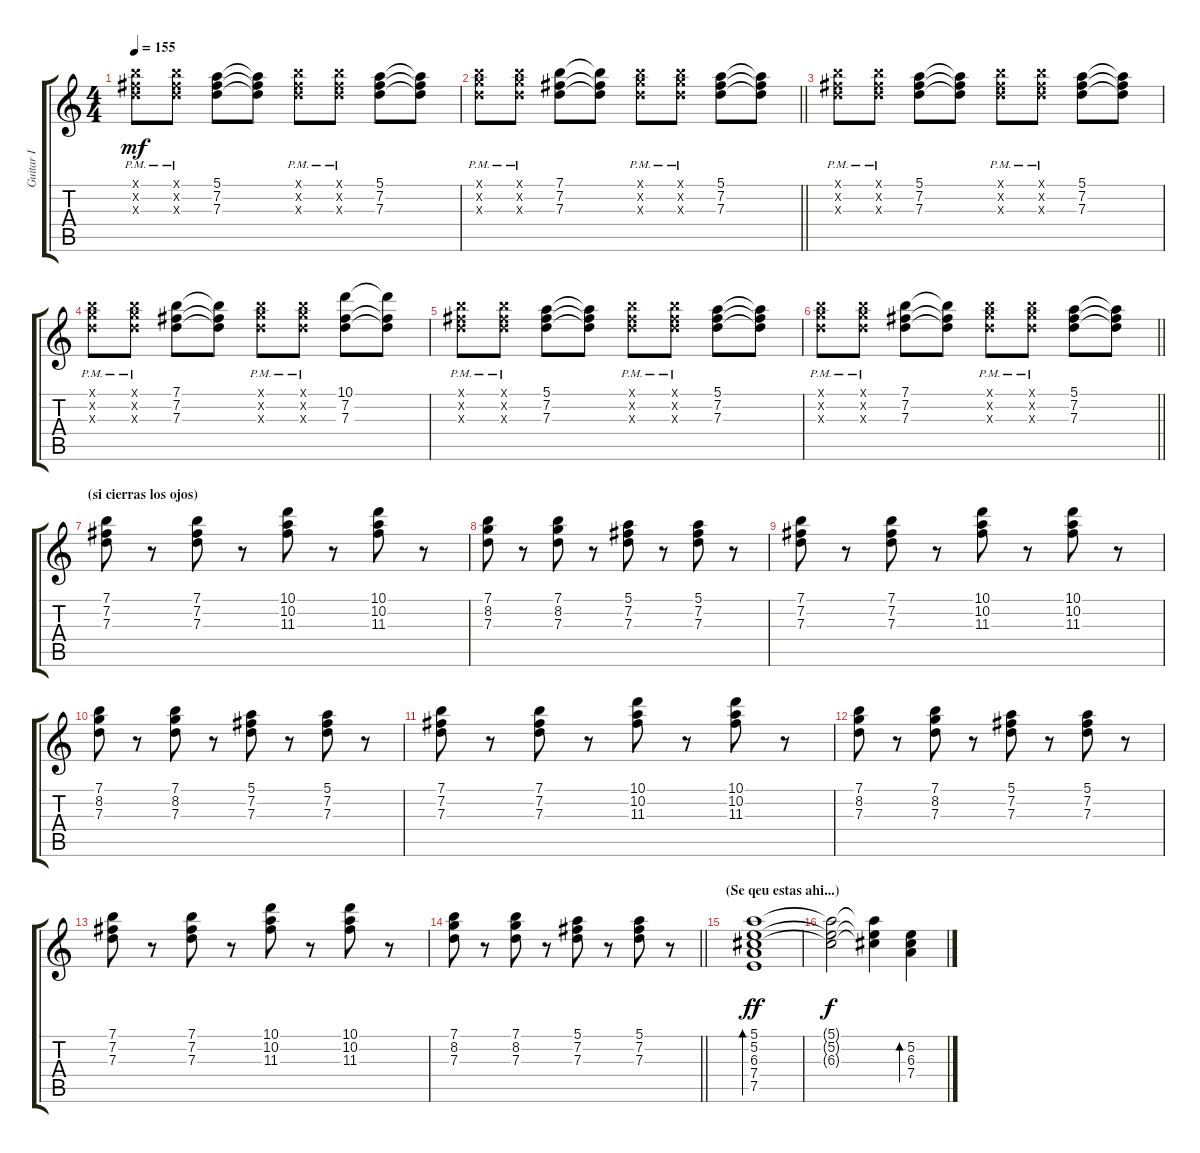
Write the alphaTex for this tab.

\track ("Guitar I" "Guitar I") {instrument overdrivenguitar}
\staff {score tabs}
\tuning (E4 B3 G3 D3 A2 E2) {hide}
\ts (4 4)
\tempo 155
\clef g2
\ks c
(7.1{pm x} 7.2{pm x} 7.3{pm x}).8{dy mf} (7.1{pm x} 7.2{pm x} 7.3{pm x}).8 (5.1 7.2 7.3).8 (5.1{t} 7.2{t} 7.3{t}).8 (7.1{pm x} 7.2{pm x} 7.3{pm x}).8 (7.1{pm x} 7.2{pm x} 7.3{pm x}).8 (5.1 7.2 7.3).8 (5.1{t} 7.2{t} 7.3{t}).8 |
\barLineRight lightlight
(7.1{pm x} 8.2{pm x} 7.3{pm x}).8 (7.1{pm x} 8.2{pm x} 7.3{pm x}).8 (7.1 7.2 7.3).8 (7.1{t} 7.2{t} 7.3{t}).8 (7.1{pm x} 8.2{pm x} 7.3{pm x}).8 (7.1{pm x} 8.2{pm x} 7.3{pm x}).8 (5.1 7.2 7.3).8 (5.1{t} 7.2{t} 7.3{t}).8 |
(7.1{pm x} 7.2{pm x} 7.3{pm x}).8 (7.1{pm x} 7.2{pm x} 7.3{pm x}).8 (5.1 7.2 7.3).8 (5.1{t} 7.2{t} 7.3{t}).8 (7.1{pm x} 7.2{pm x} 7.3{pm x}).8 (7.1{pm x} 7.2{pm x} 7.3{pm x}).8 (5.1 7.2 7.3).8 (5.1{t} 7.2{t} 7.3{t}).8 |
(7.1{pm x} 8.2{pm x} 7.3{pm x}).8 (7.1{pm x} 8.2{pm x} 7.3{pm x}).8 (7.1 7.2 7.3).8 (7.1{t} 7.2{t} 7.3{t}).8 (7.1{pm x} 8.2{pm x} 7.3{pm x}).8 (7.1{pm x} 8.2{pm x} 7.3{pm x}).8 (10.1 7.2 7.3).8 (10.1{t} 7.2{t} 7.3{t}).8 |
(7.1{pm x} 7.2{pm x} 7.3{pm x}).8 (7.1{pm x} 7.2{pm x} 7.3{pm x}).8 (5.1 7.2 7.3).8 (5.1{t} 7.2{t} 7.3{t}).8 (7.1{pm x} 7.2{pm x} 7.3{pm x}).8 (7.1{pm x} 7.2{pm x} 7.3{pm x}).8 (5.1 7.2 7.3).8 (5.1{t} 7.2{t} 7.3{t}).8 |
\barLineRight lightlight
(7.1{pm x} 8.2{pm x} 7.3{pm x}).8 (7.1{pm x} 8.2{pm x} 7.3{pm x}).8 (7.1 7.2 7.3).8 (7.1{t} 7.2{t} 7.3{t}).8 (7.1{pm x} 8.2{pm x} 7.3{pm x}).8 (7.1{pm x} 8.2{pm x} 7.3{pm x}).8 (5.1 7.2 7.3).8 (5.1{t} 7.2{t} 7.3{t}).8 |
\section ("" "(si cierras los ojos)")
(7.1 7.2 7.3).8 r.8 (7.1 7.2 7.3).8 r.8 (10.1 10.2 11.3).8 r.8 (10.1 10.2 11.3).8 r.8 |
(7.1 8.2 7.3).8 r.8 (7.1 8.2 7.3).8 r.8 (5.1 7.2 7.3).8 r.8 (5.1 7.2 7.3).8 r.8 |
(7.1 7.2 7.3).8 r.8 (7.1 7.2 7.3).8 r.8 (10.1 10.2 11.3).8 r.8 (10.1 10.2 11.3).8 r.8 |
(7.1 8.2 7.3).8 r.8 (7.1 8.2 7.3).8 r.8 (5.1 7.2 7.3).8 r.8 (5.1 7.2 7.3).8 r.8 |
(7.1 7.2 7.3).8 r.8 (7.1 7.2 7.3).8 r.8 (10.1 10.2 11.3).8 r.8 (10.1 10.2 11.3).8 r.8 |
(7.1 8.2 7.3).8 r.8 (7.1 8.2 7.3).8 r.8 (5.1 7.2 7.3).8 r.8 (5.1 7.2 7.3).8 r.8 |
(7.1 7.2 7.3).8 r.8 (7.1 7.2 7.3).8 r.8 (10.1 10.2 11.3).8 r.8 (10.1 10.2 11.3).8 r.8 |
\barLineRight lightlight
(7.1 8.2 7.3).8 r.8 (7.1 8.2 7.3).8 r.8 (5.1 7.2 7.3).8 r.8 (5.1 7.2 7.3).8 r.8 |
\section ("" "(Se qeu estas ahi...)")
(5.1 5.2 6.3 7.4 7.5).1{bd 240 dy ff} |
(5.1{t} 5.2{t} 6.3{t}).2{dy f} (5.1{t} 5.2{t} 6.3{t}).4 (5.2 6.3 7.4).4{bd 240}
